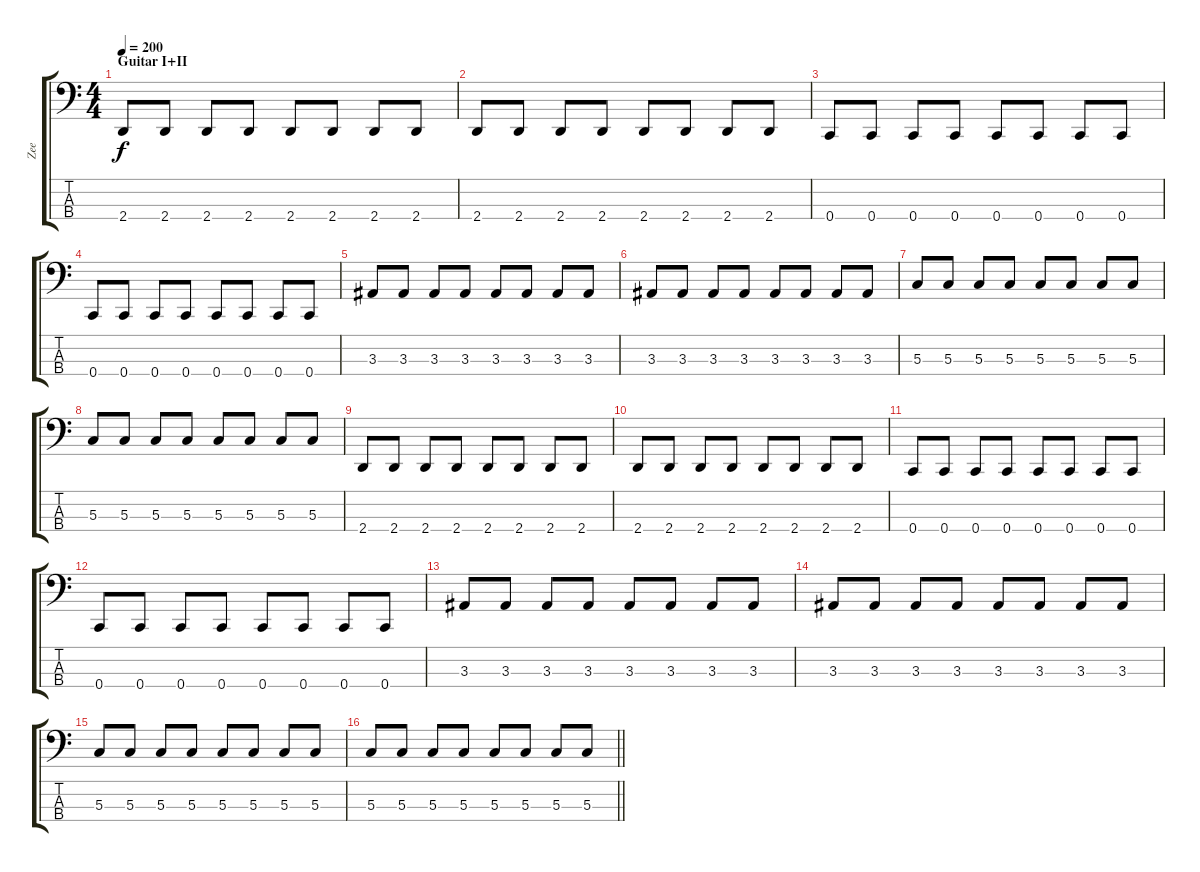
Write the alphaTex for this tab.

\track ("Zee" "Zee") {instrument electricbassfinger}
\staff {score tabs}
\tuning (F2 C2 G1 C1) {hide}
\ts (4 4)
\section ("" "Guitar I+II")
\tempo 200
\clef f4
\ks c
2.4.8{dy f} 2.4.8 2.4.8 2.4.8 2.4.8 2.4.8 2.4.8 2.4.8 |
2.4.8 2.4.8 2.4.8 2.4.8 2.4.8 2.4.8 2.4.8 2.4.8 |
0.4.8 0.4.8 0.4.8 0.4.8 0.4.8 0.4.8 0.4.8 0.4.8 |
0.4.8 0.4.8 0.4.8 0.4.8 0.4.8 0.4.8 0.4.8 0.4.8 |
3.3.8 3.3.8 3.3.8 3.3.8 3.3.8 3.3.8 3.3.8 3.3.8 |
3.3.8 3.3.8 3.3.8 3.3.8 3.3.8 3.3.8 3.3.8 3.3.8 |
5.3.8 5.3.8 5.3.8 5.3.8 5.3.8 5.3.8 5.3.8 5.3.8 |
5.3.8 5.3.8 5.3.8 5.3.8 5.3.8 5.3.8 5.3.8 5.3.8 |
2.4.8 2.4.8 2.4.8 2.4.8 2.4.8 2.4.8 2.4.8 2.4.8 |
2.4.8 2.4.8 2.4.8 2.4.8 2.4.8 2.4.8 2.4.8 2.4.8 |
0.4.8 0.4.8 0.4.8 0.4.8 0.4.8 0.4.8 0.4.8 0.4.8 |
0.4.8 0.4.8 0.4.8 0.4.8 0.4.8 0.4.8 0.4.8 0.4.8 |
3.3.8 3.3.8 3.3.8 3.3.8 3.3.8 3.3.8 3.3.8 3.3.8 |
3.3.8 3.3.8 3.3.8 3.3.8 3.3.8 3.3.8 3.3.8 3.3.8 |
5.3.8 5.3.8 5.3.8 5.3.8 5.3.8 5.3.8 5.3.8 5.3.8 |
\barLineRight lightlight
5.3.8 5.3.8 5.3.8 5.3.8 5.3.8 5.3.8 5.3.8 5.3.8
